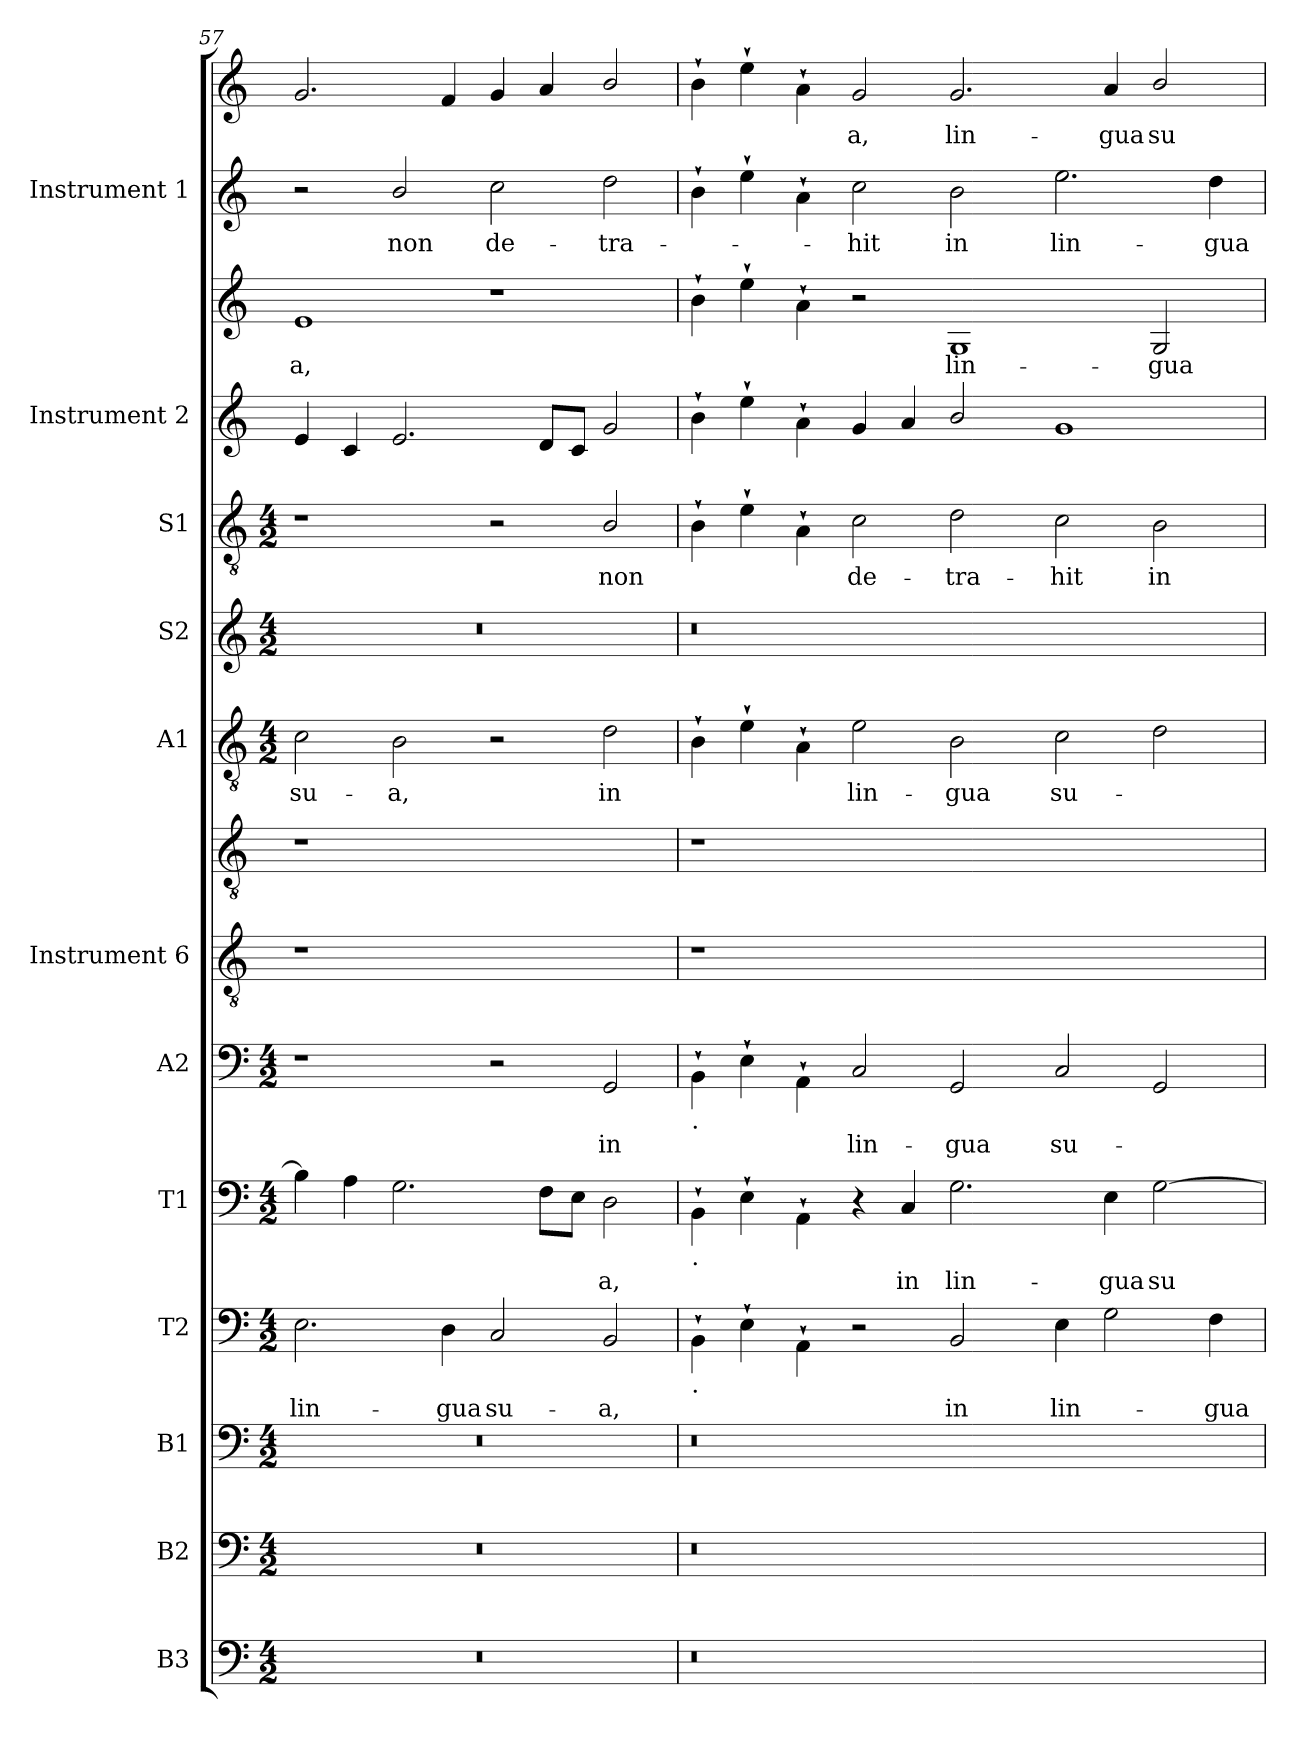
**kern	**kern	**kern	**kern	**text	**kern	**text	**kern	**text	**kern	**kern	**kern	**text	**kern	**kern	**text	**kern	**kern	**text	**kern	**text	**kern	**text
*part12	*part11	*part10	*part9	*part9	*part8	*part8	*part7	*part7	*part6	*part6	*part5	*part5	*part4	*part3	*part3	*part2	*part2	*part2	*part1	*part1	*part1	*part1
*staff15	*staff14	*staff13	*staff12	*staff12	*staff11	*staff11	*staff10	*staff10	*staff9	*staff8	*staff7	*staff7	*staff6	*staff5	*staff5	*staff4	*staff3	*staff3	*staff2	*staff2	*staff1	*staff1
*I"B3	*I"B2	*I"B1	*I"T2	*	*I"T1	*	*I"A2	*	*I"Instrument 6	*	*I"A1	*	*I"S2	*I"S1	*	*I"Instrument 2	*	*	*I"Instrument 1	*	*	*
*clefF4	*clefF4	*clefF4	*clefF4	*	*clefF4	*	*clefF4	*	*clefGv2	*clefGv2	*clefGv2	*	*clefG2	*clefGv2	*	*clefG2	*clefG2	*	*clefG2	*	*clefG2	*
*	*	*	*	*	*	*	*	*	*	*	*k[]	*	*	*	*	*	*	*	*	*	*	*
*	*	*	*	*	*	*	*	*	*	*	*C:	*	*	*	*	*	*	*	*	*	*	*
*M4/2	*M4/2	*M4/2	*M4/2	*	*M4/2	*	*M4/2	*	*	*	*M4/2	*	*M4/2	*M4/2	*	*	*	*	*	*	*	*
=57	=57	=57	=57	=57	=57	=57	=57	=57	=57	=57	=57	=57	=57	=57	=57	=57	=57	=57	=57	=57	=57	=57
!	!	!	!	!LO:LY:b:rj	!	!	!	!	!	!	!	!LO:LY:b:rj	!	!	!	!	!	!LO:LY:b:rj	!	!	!	!
0r	0r	0r	2.E\	lin-	4B\]	.	1r	.	1r	1r	2c\	su-	0r	1r	.	4e/	1e	-a,	2r	.	2.g/	.
.	.	.	.	.	4A\	.	.	.	.	.	.	.	.	.	.	4c/	.	.	.	.	.	.
!	!	!	!	!	!	!	!	!	!	!	!	!LO:LY:b:cj	!	!	!	!	!	!	!	!LO:LY:b:cj	!	!
.	.	.	.	.	2.G\	.	.	.	.	.	2B\	-a,	.	.	.	2.e/	.	.	2b/	-non	.	.
!	!	!	!	!LO:LY:b:cj	!	!	!	!	!	!	!	!	!	!	!	!	!	!	!	!	!	!
.	.	.	4D\	-gua	.	.	.	.	.	.	.	.	.	.	.	.	.	.	.	.	4f/	.
!	!	!	!	!LO:LY:b:rj	!	!	!	!	!	!	!	!	!	!	!	!	!	!	!	!LO:LY:b:rj	!	!
.	.	.	2C/	su-	.	.	2r	.	1ryy	1ryy	2r	.	.	2r	.	.	1r	.	2cc\	de-	4g/	.
.	.	.	.	.	8F\L	.	.	.	.	.	.	.	.	.	.	8d/L	.	.	.	.	4a/	.
.	.	.	.	.	8E\J	.	.	.	.	.	.	.	.	.	.	8c/J	.	.	.	.	.	.
!	!	!	!	!LO:LY:b:cj	!	!LO:LY:b:cj	!	!LO:LY:b:cj	!	!	!	!LO:LY:b:cj	!	!	!LO:LY:b:cj	!	!	!	!	!LO:LY:b:cj	!	!
.	.	.	2BB/	-a,	2D\	-a,	2GG/	in	.	.	2d\	in	.	2B/	non	2g/	.	.	2dd\	-tra-	2b/	.
!!LO:LB:g=z
=58	=58	=58	=58	=58	=58	=58	=58	=58	=58	=58	=58	=58	=58	=58	=58	=58	=58	=58	=58	=58	=58	=58
!	!	!	!	!	!	!	!LO:TX:b:t=.	!	!	!	!	!	!	!	!	!	!	!	!	!	!	!
!	!	!	!	!	!LO:TX:b:t=.	!	!	!	!	!	!	!	!	!	!	!	!	!	!	!	!	!
!	!	!	!LO:TX:b:t=.	!	!	!	!	!	!	!	!	!	!	!	!	!	!	!	!	!	!	!
*	*	*	*	*	*	*	*	*	*	*	*	*	*	*^	*	*	*^	*	*	*	*	*
0r	0r	0r	4BB`<\	.	4BB`<\	.	4BB`<\	.	1r	1r	4B`<\	.	0r	4B`<\	2ryy	.	4b`<\	4b`<\	4ryy	.	4b`<\	.	4b`<\	.
.	.	.	4E`<\	.	4E`<\	.	4E`<\	.	.	.	4e`<\	.	.	4e`<\	.	.	4ee`<\	4ee`<\	8...ryy	.	4ee`<\	.	4ee`<\	.
.	.	.	.	.	.	.	.	.	.	.	.	.	.	.	.	.	.	.	1ryy	.	.	.	.	.
.	.	.	4AA`<\	.	4AA`<\	.	4AA`<\	.	.	.	4A`<\	.	.	4A`<\	8...ryy	.	4a`<\	4a`<\	.	.	4a`<\	.	4a`<\	.
.	.	.	.	.	.	.	.	.	.	.	.	.	.	.	1ryy	.	.	.	.	.	.	.	.	.
!	!	!	!	!	!	!	!	!LO:LY:b:rj	!	!	!	!LO:LY:b:rj	!	!	!	!LO:LY:b:rj	!	!	!	!	!	!LO:LY:b:cj	!	!LO:LY:b:cj
.	.	.	2r	.	4r	.	2C/	lin-	.	.	2e\	lin-	.	2c\	.	de-	4g/	2r	.	.	2cc\	-hit	2g/	-a,
!	!	!	!	!	!	!LO:LY:b:cj	!	!	!	!	!	!	!	!	!	!	!	!	!	!	!	!	!	!
.	.	.	.	.	4C/	in	.	.	1..ryy	1..ryy	.	.	.	.	.	.	4a/	.	.	.	.	.	.	.
!	!	!	!	!LO:LY:b:cj	!	!LO:LY:b:rj	!	!LO:LY:b:cj	!	!	!	!LO:LY:b:cj	!	!	!	!LO:LY:b:cj	!	!	!	!LO:LY:b:rj	!	!LO:LY:b:cj	!	!LO:LY:b:rj
.	.	.	2BB/	in	2.G\	lin-	2GG/	-gua	.	.	2B\	-gua	.	2d\	.	-tra-	2b/	1G	.	lin-	2b\	in	2.g/	lin-
.	.	.	.	.	.	.	.	.	.	.	.	.	.	.	.	.	.	.	1ryy	.	.	.	.	.
.	.	.	.	.	.	.	.	.	.	.	.	.	.	.	1ryy	.	.	.	.	.	.	.	.	.
!	!	!	!	!LO:LY:b:rj	!	!	!	!LO:LY:b:rj	!	!	!	!LO:LY:b:rj	!	!	!	!LO:LY:b:cj	!	!	!	!	!	!LO:LY:b:rj	!	!
.	.	.	4E\	lin-	.	.	2C/	su-	.	.	2c\	su-	.	2c\	.	-hit	1g	.	.	.	2.ee\	lin-	.	.
!	!	!	!	!	!	!LO:LY:b:cj	!	!	!	!	!	!	!	!	!	!	!	!	!	!	!	!	!	!LO:LY:b:cj
2.ryy	2.ryy	2.ryy	2G\	.	4E\	-gua	.	.	.	.	.	.	2.ryy	.	.	.	.	.	.	.	.	.	4a/	-gua
!	!	!	!	!	!	!LO:LY:b:rj	!	!	!	!	!	!	!	!	!	!LO:LY:b:cj	!	!	!	!LO:LY:b:cj	!	!	!	!LO:LY:b:rj
.	.	.	.	.	[<2G\	su-	2GG/	.	.	.	2d\	.	.	2B\	.	in	.	2G/	.	-gua	.	.	2b/	su-
.	.	.	.	.	.	.	.	.	.	.	.	.	.	.	.	.	.	.	4ryy	.	.	.	.	.
!	!	!	!	!LO:LY:b:cj	!	!	!	!	!	!	!	!	!	!	!	!	!	!	!	!	!	!LO:LY:b:cj	!	!
.	.	.	4F\	-gua	.	.	.	.	.	.	.	.	.	.	.	.	.	.	.	.	4dd\	-gua	.	.
.	.	.	.	.	.	.	.	.	.	.	.	.	.	.	64ryy	.	.	.	64ryy	.	.	.	.	.
*	*	*	*	*	*	*	*	*	*	*	*	*	*	*v	*v	*	*	*v	*v	*	*	*	*	*
=	=	=	=	=	=	=	=	=	=	=	=	=	=	=	=	=	=	=	=	=	=	=
*-	*-	*-	*-	*-	*-	*-	*-	*-	*-	*-	*-	*-	*-	*-	*-	*-	*-	*-	*-	*-	*-	*-
